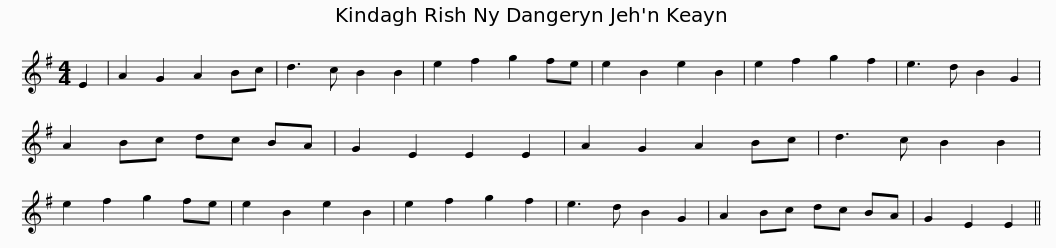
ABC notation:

X:1
L:1/8
M:4/4
I:linebreak $
K:Emin
V:1 treble
V:1
 E2 | A2 G2 A2 Bc | d3 c B2 B2 | e2 f2 g2 fe | e2 B2 e2 B2 | %5
 e2 f2 g2 f2 | e3 d B2 G2 | A2 Bc dc BA | G2 E2 E2 E2 |$ A2 G2 A2 Bc | %10
 d3 c B2 B2 | e2 f2 g2 fe | e2 B2 e2 B2 | e2 f2 g2 f2 | e3 d B2 G2 | %15
 A2 Bc dc BA | G2 E2 E2 || %17
